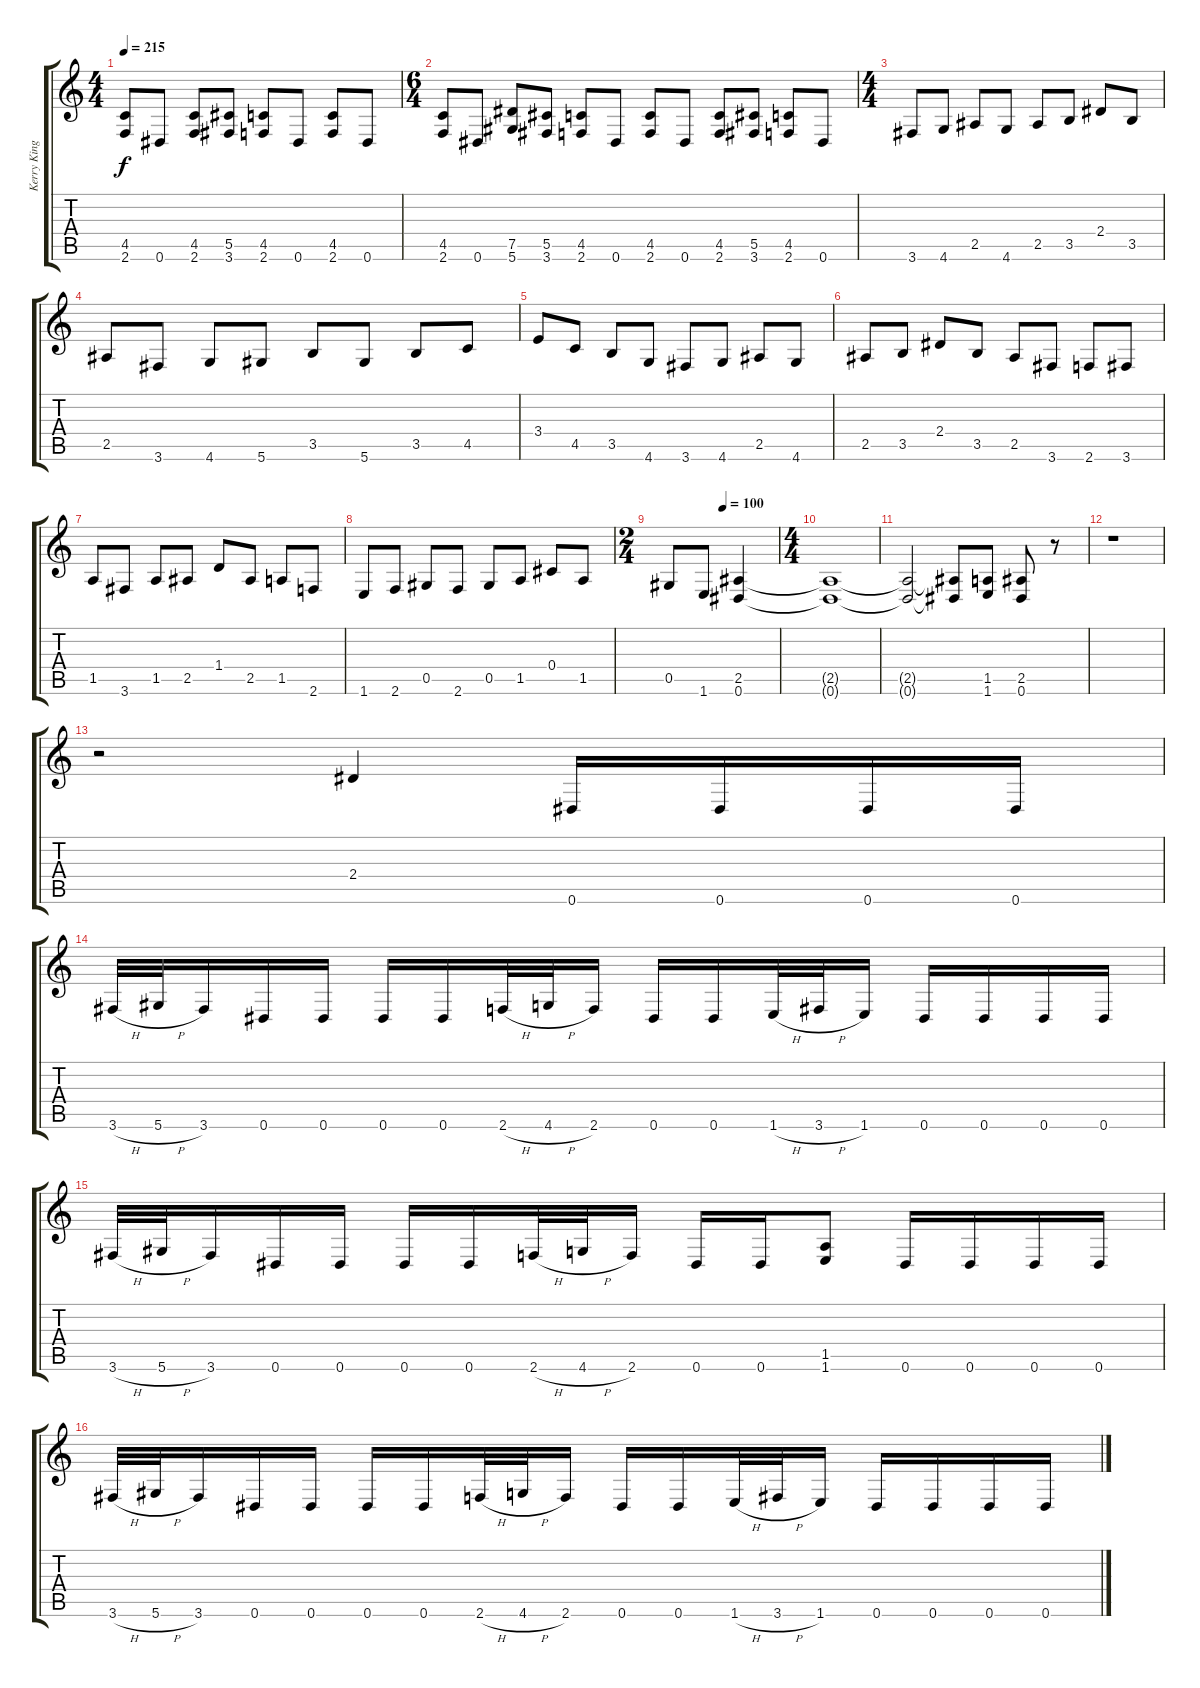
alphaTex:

\track ("Kerry King" "Kerry King") {instrument distortionguitar}
\staff {score tabs}
\tuning (Eb4 Bb3 Gb3 Db3 Ab2 Eb2) {hide}
\ts (4 4)
\tempo 215
\clef g2
\ks c
(4.5 2.6).8{dy f} 0.6.8 (4.5 2.6).8 (5.5 3.6).8 (4.5 2.6).8 0.6.8 (4.5 2.6).8 0.6.8 |
\ts (6 4)
(4.5 2.6).8 0.6.8 (7.5 5.6).8 (5.5 3.6).8 (4.5 2.6).8 0.6.8 (4.5 2.6).8 0.6.8 (4.5 2.6).8 (5.5 3.6).8 (4.5 2.6).8 0.6.8 |
\ts (4 4)
3.6.8 4.6.8 2.5.8 4.6.8 2.5.8 3.5.8 2.4.8 3.5.8 |
2.5.8 3.6.8 4.6.8 5.6.8 3.5.8 5.6.8 3.5.8 4.5.8 |
3.4.8 4.5.8 3.5.8 4.6.8 3.6.8 4.6.8 2.5.8 4.6.8 |
2.5.8 3.5.8 2.4.8 3.5.8 2.5.8 3.6.8 2.6.8 3.6.8 |
1.5.8 3.6.8 1.5.8 2.5.8 1.4.8 2.5.8 1.5.8 2.6.8 |
1.6.8 2.6.8 0.5.8 2.6.8 0.5.8 1.5.8 0.4.8 1.5.8 |
\ts (2 4)
\tempo (100 0.5)
0.5.8 1.6.8 (2.5 0.6).4 |
\ts (4 4)
(2.5{t} 0.6{t}).1 |
(2.5{t} 0.6{t}).2 (2.5{t} 0.6{t}).8 (1.5 1.6).8 (2.5 0.6).8 r.8 |
r.1 |
r.2 2.4.4 0.6.16 0.6.16 0.6.16 0.6.16 |
3.6{h}.32 5.6{h}.32 3.6.16 0.6.16 0.6.16 0.6.16 0.6.16 2.6{h}.32 4.6{h}.32 2.6.16 0.6.16 0.6.16 1.6{h}.32 3.6{h}.32 1.6.16 0.6.16 0.6.16 0.6.16 0.6.16 |
3.6{h}.32 5.6{h}.32 3.6.16 0.6.16 0.6.16 0.6.16 0.6.16 2.6{h}.32 4.6{h}.32 2.6.16 0.6.16 0.6.16 (1.5 1.6).8 0.6.16 0.6.16 0.6.16 0.6.16 |
3.6{h}.32 5.6{h}.32 3.6.16 0.6.16 0.6.16 0.6.16 0.6.16 2.6{h}.32 4.6{h}.32 2.6.16 0.6.16 0.6.16 1.6{h}.32 3.6{h}.32 1.6.16 0.6.16 0.6.16 0.6.16 0.6.16
